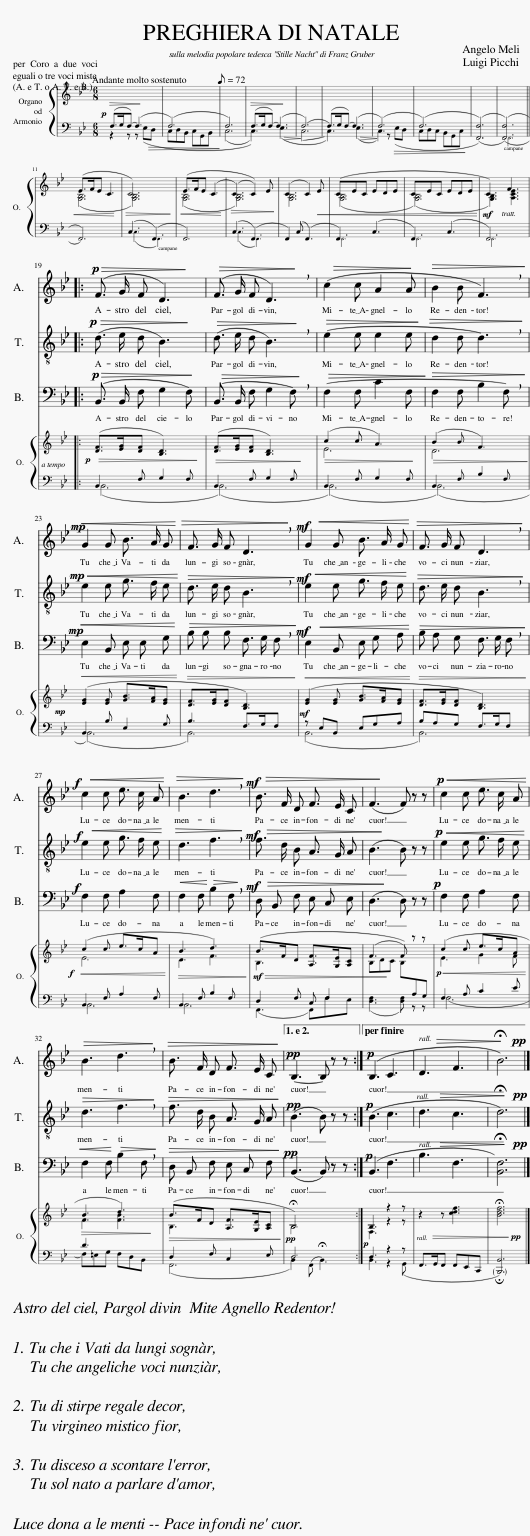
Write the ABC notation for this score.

X:1
%%score 1 2 3 { ( 4 8 ) | ( 5 6 7 ) } 9
L:1/8
Q:1/8=72
M:6/8
I:linebreak $
K:Bb
V:1 treble
V:2 treble-8
V:3 bass
V:4 treble
V:8 treble
V:5 bass
V:6 bass
V:7 bass
V:9 bass
V:1
 z6 | z6 | z6 | z6 | z6 | %5
 z6 | z6 | z6 | z6 | z6 ||$ %10
 z6 | z6 | z6 | z6 | z6 | %15
 z6 | z6 | z6[Q:1/4=27] |:$[Q:1/4=54]!p! (F3/2!>(! G/ F D3)!>)! |!>(! (F3/2 G/ F !breath!D3)!>)! | %20
!>(! (c2 c A2 A!>)! |!>(! B2 B !breath!F3)!>)! |$!mp!!<(! G2 G B3/2 A/ G!<)! |!>(! F3/2 G/ F !breath!D3!>)! |!mf!!<(! G2 G B3/2 A/ G!<)! | %25
!>(! F3/2 G/ F !breath!D3!>)! |$!f!!<(! c2 c e3/2 c/ A!<)! |!>(! B3 !breath!d3!>)! |!mf!!>(! B3/2 F/ D F3/2 E/ C!>)! | (F3 F) z z | %30
!p!!<(! c2 c e3/2 c/ A!<)! |$!>(! B3 !breath!d3!>)! |!>(! B3/2 F/ D F3/2 E/ C!>)! |1!pp! (B,3 B,) z z :|2!p! (B,3 C3 | %35
[Q:1/4=36]!>(! D3 F3!>)! |!pp! !fermata!B6) |] %37
V:2
 z6 | z6 | z6 | z6 | z6 | %5
 z6 | z6 | z6 | z6 | z6 ||$ %10
 z6 | z6 | z6 | z6 | z6 | %15
 z6 | z6 | z6 |:$!p!!>(! (d3/2 e/ d B3)!>)! |!>(! (d3/2 e/ d !breath!B3)!>)! | %20
!>(! (e2 e e2 e!>)! |!>(! d2 d !breath!d3)!>)! |$!mp!!<(! e2 e g3/2 f/ e!<)! |!>(! d3/2 e/ d !breath!B3!>)! |!mf!!<(! e2 e g3/2 f/ e!<)! | %25
!>(! d3/2 e/ d !breath!B3!>)! |$!f!!<(! e2 e g3/2 f/ e!<)! |!>(! d3 !breath!f3!>)! |!mf!!>(! f3/2 d/ B A3/2 G/ A!>)! | (B3 B) z z | %30
!p!!<(! e2 e g3/2 f/ e!<)! |$!>(! d3 !breath!f3!>)! |!>(! f3/2 d/ B A3/2 G/ A!>)! |1!pp! (B3 B) z z :|2!p! (B3 c3 | %35
!>(! d3 c3!>)! |!pp! !fermata!d6) |] %37
V:3
 z6 | z6 | z6 | z6 | z6 | %5
 z6 | z6 | z6 | z6 | z6 ||$ %10
 z6 | z6 | z6 | z6 | z6 | %15
 z6 | z6 | z6 |:$!p!!>(! (B,,3/2 B,,/ F, G,2 F,)!>)! | (B,,3/2!>(! B,,/ F, G,2 !breath!F,)!>)! | %20
!>(! (F,2 F, C2 F,!>)! |!>(! F,2 F, B,2 !breath!F,)!>)! |$!mp!!<(! E,2 B,, E, E, G,!<)! |!>(! B, B, B, F,3/2 G,/ !breath!F,!>)! |!mf!!<(! E,2 B,, E, G, A,!<)! | %25
!>(! B, A, G, F,3/2 G,/ !breath!F,!>)! |$!f! F,2 F, A,2 F, |!<(! F,2 F,!<)!!>(! B,2 !breath!F,!>)! |!mf!!>(! D, B,, F, E, C, E,!>)! | (D,3 D,) z z | %30
!p! F,2 F, A,2 F, |$!<(! F,2 F,!<)!!>(! B,2 !breath!F,!>)! |!>(! D, B,, F, E, C, F,!>)! |1!pp! (B,,3 B,,) z z :|2!p! (B,,3 F,3 | %35
!>(! B,3 F,3!>)! |!pp! !fermata![B,,F,]6) |] %37
V:4
 x6 | x6 | x6 | x6 | x6 | %5
 x6 | x6 | x6 | x6 | x6 ||$ %10
!<(! (E>FE C3!<)! |!>(! C6)!>)! |!<(! (E>FE (C3!<)! |!>(! (C3) C2)) E!>)! | (C3 C2)!<(! E | %15
 (CEC EDE | CEC EDE!<)! |!mf! C3) F3 |:$!p!!>(! ([DF]>[EG][DF] [B,D]3)!>)! |!>(! ([DF]>[EG][DF] [B,D]3)!>)! | %20
!>(! (c2 c A3)!>)! |!>(! (B2 B F3)!>)! |$!mp!!<(! ([EG]2 [EG] [GB]>[FA][EG]!<)! |!>(! [DF]>[EG][DF] [B,D]3)!>)! |!mf!!<(! ([EG]2 [EG] [GB]>[FA][EG]!<)! | %25
!>(! [DF]>[EG][DF] [B,D]3)!>)! |$!f!!<(! (c2 c e>cA!<)! |!>(! B3 d3)!>)! |!mf!!>(! (B>FD [A,F]>[G,E][A,C]!>)! | (F3 F)) z z | %30
!p!!<(! (c2 c e>cA!<)! |$!>(! B3 d3)!>)! |!>(! (B>FD [A,F]>[G,E][A,C]!>)! |1!pp! !fermata!B,6) :|2!p! B,3 z2 z | %35
 z2 z!>(! [cdf]3!>)! |!pp! !fermata![Bdf]6 |] %37
V:5
!p!!>(! (F,>G,(F,)!>(! (F,3)!>)! | (F,6)!>)! | F,6) | (F,>!>(!G,(F,)!>(! (F,3)!>)!!>)! | (F,6) | %5
 (F,>)G,(F,)!>(! (F,3)!>)! |!>(! (F,6) | (F,6)!>)! | (([F,,F,]6) | (([F,,F,]6)) ||$ %10
 F,,6)) | (C,3 (F,,3) | F,,6) | (C,3 (F,,3) | F,,2) (C, (F,,3) | %15
 F,,3) (C,3 | F,,3) (C,3 | F,,6) |:$ B,,2 F, G,2 F, | B,,2 F, G,2 F, | %20
 B,,2 F, G,2 F, | B,,2 F, B,2 F, |$ B,,2 B, E,2 G, | B,3 F,>G,F, | z E,B,, E,G,A, | %25
 B,A,G, F,>G,F, |$ B,,2 F, A,2 F, | B,,2 F, B,2 F, | D,2 F, C, F,2 | x4 x x | %30
 F,2 A, C2 E |$ D3 x x2 | D,2 F, C,2 E, |1 D,6 :|2 D,3 z2 z | %35
 F,,>G,,F,, F,,E,,C,, | !fermata![B,,,B,,]6 |] %37
V:6
 z2 z z (E,D, | C,D,B,, C,G,,B,, | (C,6 | C,3)) (E,3 | (C,6 | %5
 C,3)) (E,3 | C,3) z E,D, | C,D,C, B,,G,,C, | x6 | x6 ||$ %10
 x6 | x6 | x6 | x6 | x6 | %15
 x6 | x6 | x6 |:$ (B,,6 | (B,,6) | %20
 (B,,6) | (B,,6) |$ (B,,6) | B,,6) | (B,,6 | %25
 B,,6) |$ B,,6 | B,,6 | (F,,3 F,,)F,E, | ([D,F,]3 [D,F,]) z z | %30
 (F,6 |$ F,)=E,G, F,D,B,, | (F,,6 |1 B,,2) (F,, !fermata!B,,3) :|2 B,,3 z2 G,, | %35
 x6 | x6 |] %37
V:7
 x6 | x6 | x6 | x6 | x6 | %5
 x6 | x6 | x6 | x6 | F,,6 ||$ %10
 x6 | (C,3 F,,3) | x6 | (C,3 F,,3) | x6 | %15
 F,,6 | F,,6 | F,,6 |:$ x6 | x6 | %20
 x6 | x6 |$ x6 | x6 | x6 | %25
 x6 |$ x6 | x6 | x6 | x6 | %30
 x6 |$ x6 | x6 |1 x6 :|2 x6 | %35
 x6 | x6 |] %37
V:8
 x6 | x6 | x6 | x6 | x6 | %5
 x6 | x6 | x6 | x6 | x6 ||$ %10
 ([G,B,]6 | [G,B,]6) | ([G,B,]6 | [G,B,]6) | [G,B,]6 | %15
 ([G,B,]6 | ([G,B,]6) | [G,B,]3) [A,CE]3 |:$ x6 | x6 | %20
 E6 | D6 |$ x6 | x6 | x6 | %25
 x6 |$ E6 | D3 F3 | B,3 x x2 | B,DC B,[I:staff +1]A,G, | %30
[I:staff -1] E3 G2 F |$ F3 [FB]3 | B,3 x x2 |1 B,6 :|2 F,3 z2 z | %35
 x6 | x6 |] %37
V:9
 z6 | z6 | z6 | z6 | z6 | %5
 z6 | z6 | z6 | z6 | [F,,F,]6 ||$ %10
 z6 | [C,C]3 [F,,F,]3 | z6 | [C,C]3 [F,,F,]3 | z6 | %15
 [F,,F,]6 | [F,,F,]6 | [F,,F,]6 |:$ z6 | z6 | %20
 z6 | z6 |$ z6 | z6 | z6 | %25
 z6 |$ z6 | z6 | z6 | z6 | %30
 z6 |$ z6 | z6 |1 z6 :|2 z6 | %35
 z6 | z6 |] %37
